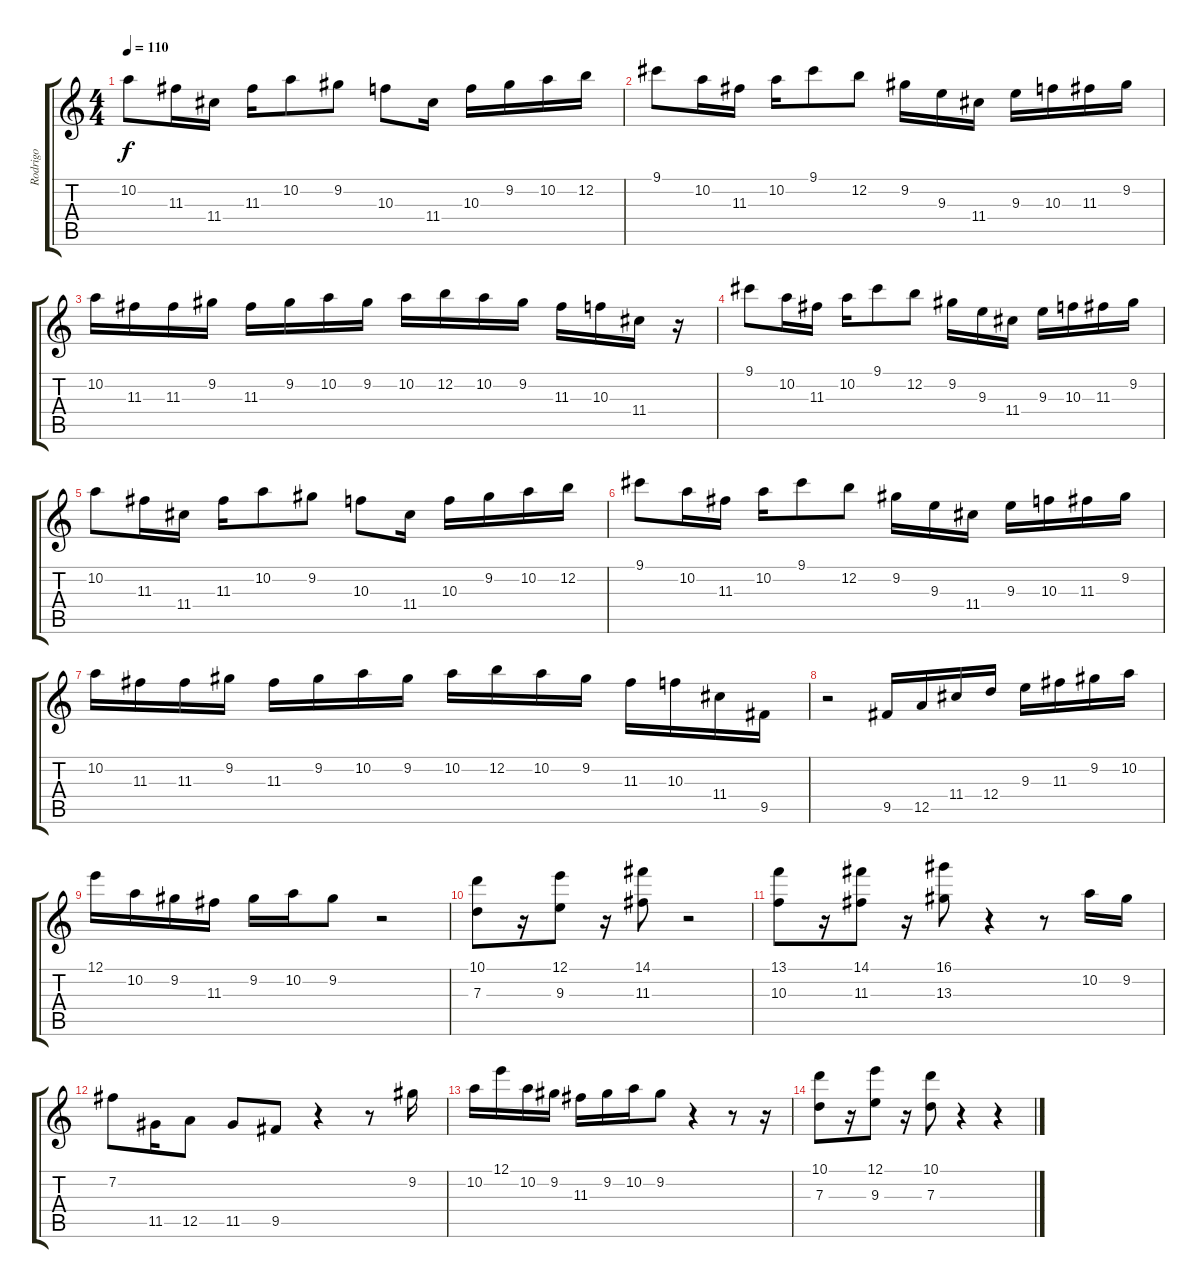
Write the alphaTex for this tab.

\track ("Rodrigo" "Rodrigo") {instrument acousticguitarsteel}
\staff {score tabs}
\tuning (E4 B3 G3 D3 A2 E2) {hide}
\ts (4 4)
\tempo 110
\clef g2
\ks c
10.2.8{dy f} 11.3.16 11.4.16 11.3.16 10.2.8 9.2.8 10.3.8 11.4.16 10.3.16 9.2.16 10.2.16 12.2.16 |
9.1.8 10.2.16 11.3.16 10.2.16 9.1.8 12.2.8 9.2.16 9.3.16 11.4.16 9.3.16 10.3.16 11.3.16 9.2.16 |
10.2.16 11.3.16 11.3.16 9.2.16 11.3.16 9.2.16 10.2.16 9.2.16 10.2.16 12.2.16 10.2.16 9.2.16 11.3.16 10.3.16 11.4.16 r.16 |
9.1.8 10.2.16 11.3.16 10.2.16 9.1.8 12.2.8 9.2.16 9.3.16 11.4.16 9.3.16 10.3.16 11.3.16 9.2.16 |
10.2.8 11.3.16 11.4.16 11.3.16 10.2.8 9.2.8 10.3.8 11.4.16 10.3.16 9.2.16 10.2.16 12.2.16 |
9.1.8 10.2.16 11.3.16 10.2.16 9.1.8 12.2.8 9.2.16 9.3.16 11.4.16 9.3.16 10.3.16 11.3.16 9.2.16 |
10.2.16 11.3.16 11.3.16 9.2.16 11.3.16 9.2.16 10.2.16 9.2.16 10.2.16 12.2.16 10.2.16 9.2.16 11.3.16 10.3.16 11.4.16 9.5.16 |
r.2 9.5.16 12.5.16 11.4.16 12.4.16 9.3.16 11.3.16 9.2.16 10.2.16 |
12.1.16 10.2.16 9.2.16 11.3.16 9.2.16 10.2.16 9.2.8 r.2 |
(10.1 7.3).8 r.16 (12.1 9.3).8 r.16 (14.1 11.3).8 r.2 |
(13.1 10.3).8 r.16 (14.1 11.3).8 r.16 (16.1 13.3).8 r.4 r.8 10.2.16 9.2.16 |
7.2.8 11.5.16 12.5.8 11.5.8 9.5.8 r.4 r.8 9.2.16 |
10.2.16 12.1.16 10.2.16 9.2.16 11.3.16 9.2.16 10.2.16 9.2.8 r.4 r.8 r.16 |
(10.1 7.3).8 r.16 (12.1 9.3).8 r.16 (10.1 7.3).8 r.4 r.4
